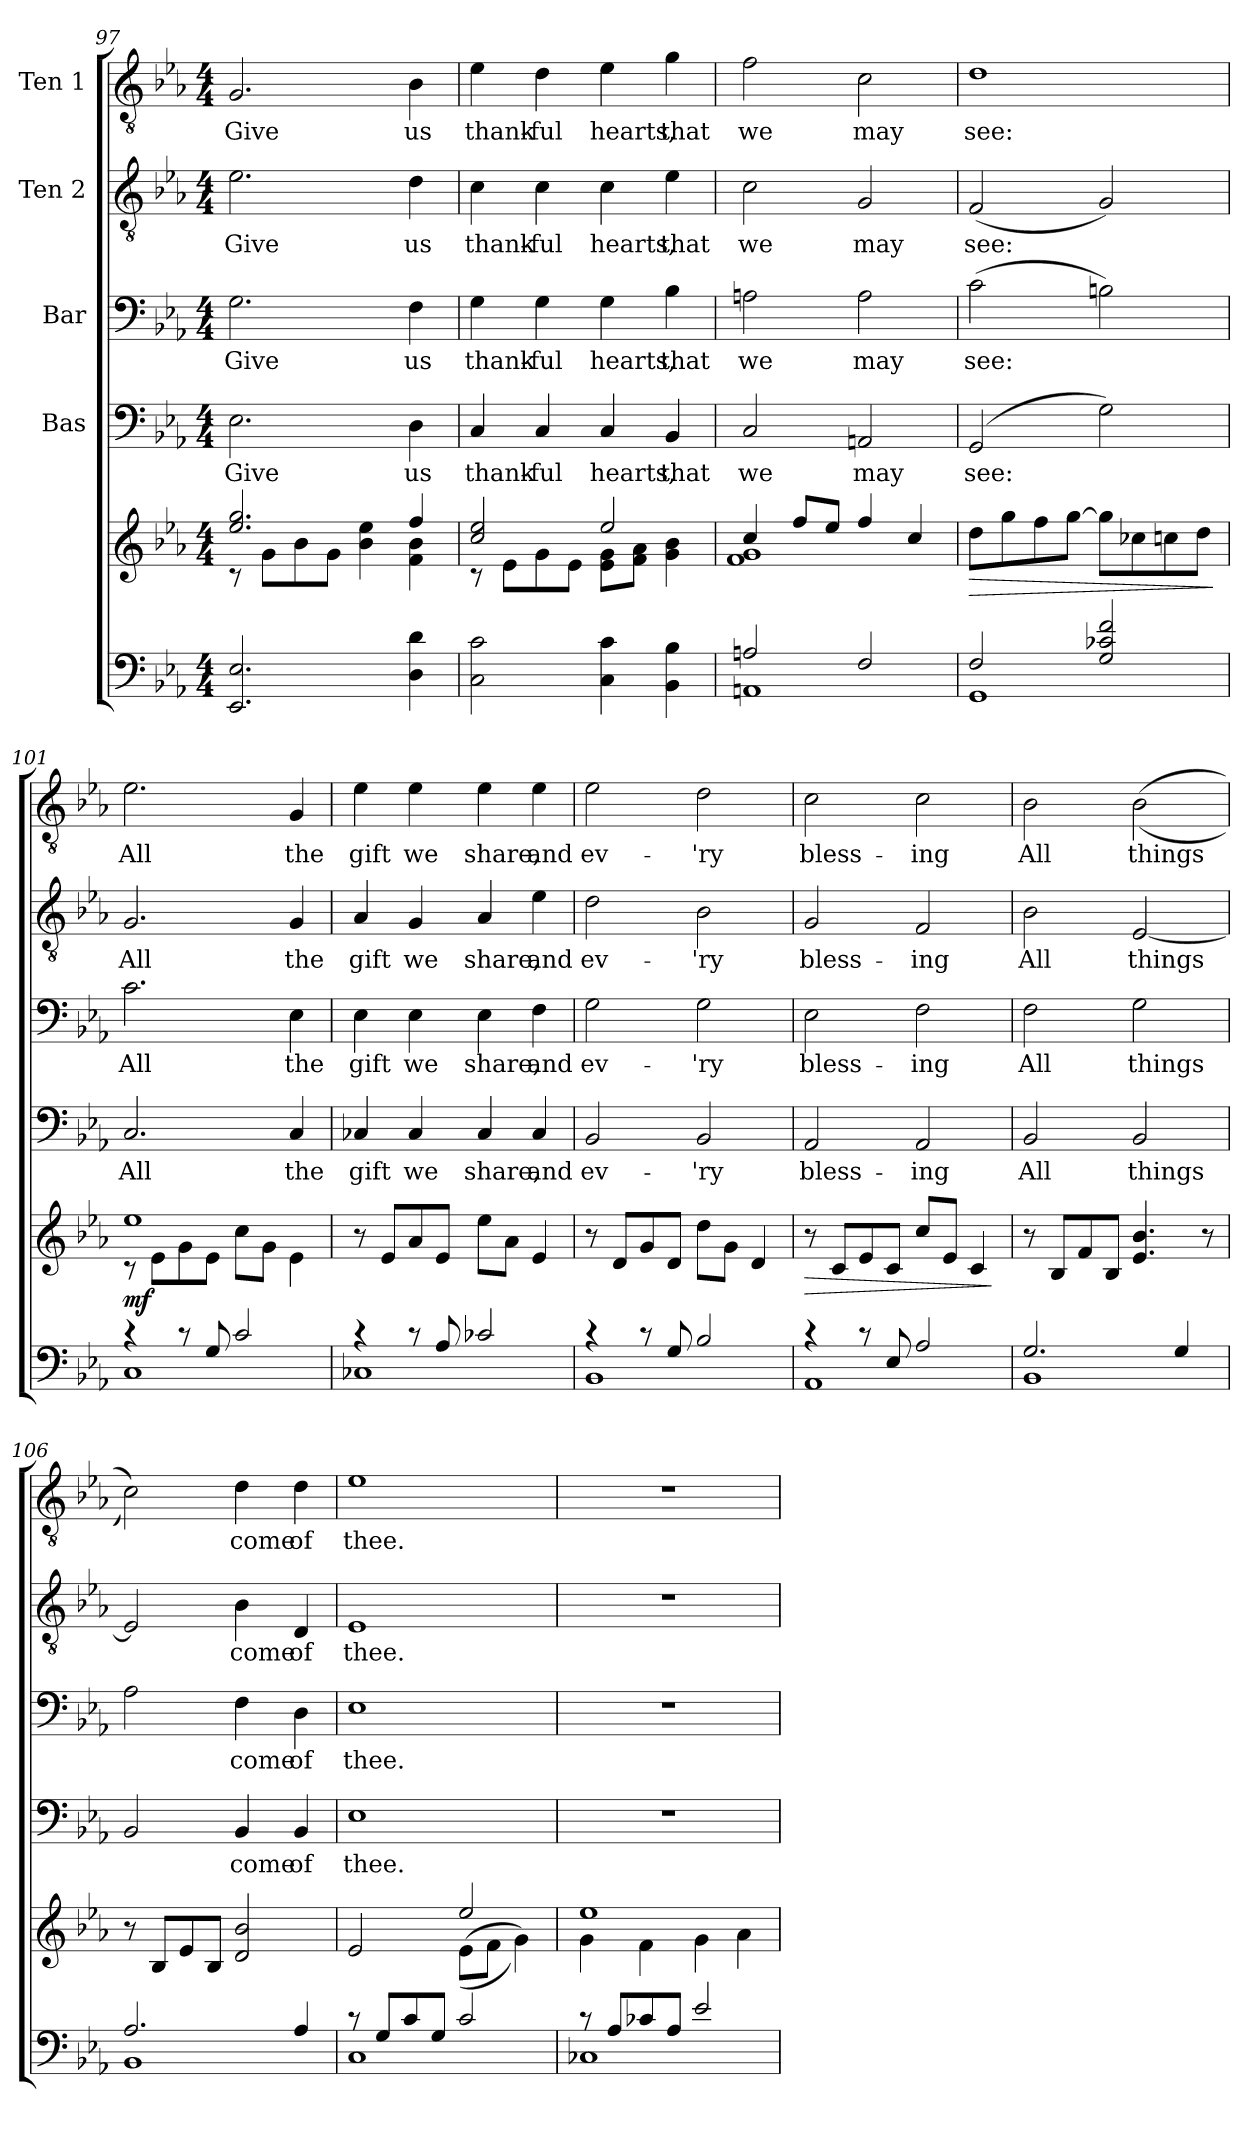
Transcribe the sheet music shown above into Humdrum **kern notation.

**kern	**kern	**dynam	**kern	**text	**kern	**text	**kern	**text	**kern	**text
*part5	*part5	*part5	*part4	*part4	*part3	*part3	*part2	*part2	*part1	*part1
*staff6	*staff5	*staff5/6	*staff4	*staff4	*staff3	*staff3	*staff2	*staff2	*staff1	*staff1
*	*	*	*I"Bas	*	*I"Bar	*	*I"Ten 2	*	*I"Ten 1	*
*clefF4	*clefG2	*	*clefF4	*	*clefF4	*	*clefGv2	*	*clefGv2	*
*k[b-e-a-]	*k[b-e-a-]	*	*k[b-e-a-]	*	*k[b-e-a-]	*	*k[b-e-a-]	*	*k[b-e-a-]	*
*E-:	*E-:	*	*E-:	*	*E-:	*	*E-:	*	*E-:	*
*M4/4	*M4/4	*	*M4/4	*	*M4/4	*	*M4/4	*	*M4/4	*
=97	=97	=97	=97	=97	=97	=97	=97	=97	=97	=97
*	*^	*	*	*	*	*	*	*	*	*
!	!	!	!	!	!LO:LY:b	!	!LO:LY:b	!	!LO:LY:b	!	!LO:LY:b
2.EE-/ 2.E-/	2.ee-/ 2.gg/	8rc	.	2.E-\	Give	2.G\	Give	2.e-\	Give	2.G/	Give
.	.	8g\L	.	.	.	.	.	.	.	.	.
.	.	8b-\	.	.	.	.	.	.	.	.	.
.	.	8g\J	.	.	.	.	.	.	.	.	.
.	.	4b-\ 4ee-\	.	.	.	.	.	.	.	.	.
!	!	!	!	!	!LO:LY:b	!	!LO:LY:b	!	!LO:LY:b	!	!LO:LY:b
4D\ 4d\	4ff/	4f\ 4b-\	.	4D\	us	4F\	us	4d\	us	4B-\	us
=98	=98	=98	=98	=98	=98	=98	=98	=98	=98	=98	=98
!	!	!	!	!	!LO:LY:b	!	!LO:LY:b	!	!LO:LY:b	!	!LO:LY:b
2C\ 2c\	2cc/ 2ee-/	8rc	.	4C/	thank-	4G\	thank-	4c\	thank-	4e-\	thank-
.	.	8e-\L	.	.	.	.	.	.	.	.	.
!	!	!	!	!	!LO:LY:b	!	!LO:LY:b	!	!LO:LY:b	!	!LO:LY:b
.	.	8g\	.	4C/	-ful	4G\	-ful	4c\	-ful	4d\	-ful
.	.	8e-\J	.	.	.	.	.	.	.	.	.
!	!	!	!	!	!LO:LY:b	!	!LO:LY:b	!	!LO:LY:b	!	!LO:LY:b
4C\ 4c\	2ee-/	8e-\ 8g\L	.	4C/	hearts,	4G\	hearts,	4c\	hearts,	4e-\	hearts,
.	.	8f\ 8a-\J	.	.	.	.	.	.	.	.	.
!	!	!	!	!	!LO:LY:b	!	!LO:LY:b	!	!LO:LY:b	!	!LO:LY:b
4BB-\ 4B-\	.	4g\ 4b-\	.	4BB-/	that	4B-\	that	4e-\	that	4g\	that
=99	=99	=99	=99	=99	=99	=99	=99	=99	=99	=99	=99
*^	*	*	*	*	*	*	*	*	*	*	*
!	!	!	!	!	!	!LO:LY:b	!	!LO:LY:b	!	!LO:LY:b	!	!LO:LY:b
2An/	1AAn	4cc/	1f 1g	.	2C/	we	2An\	we	2c\	we	2f\	we
.	.	8ff/L	.	.	.	.	.	.	.	.	.	.
.	.	8ee-/J	.	.	.	.	.	.	.	.	.	.
!	!	!	!	!	!	!LO:LY:b	!	!LO:LY:b	!	!LO:LY:b	!	!LO:LY:b
2F/	.	4ff/	.	.	2AAn/	may	2A\	may	2G/	may	2c\	may
.	.	4cc/	.	.	.	.	.	.	.	.	.	.
*	*	*v	*v	*	*	*	*	*	*	*	*	*
!!LO:PB:g=z
=100	=100	=100	=100	=100	=100	=100	=100	=100	=100	=100	=100
!	!	!	!LO:HP:b	!	!LO:LY:b	!	!LO:LY:b	!	!LO:LY:b	!	!LO:LY:b
2F/	1GG	8dd\L	>	(>2GG/	see:	(2c\	see:	(2F/	see:	1d	see:
.	.	8gg\	.	.	.	.	.	.	.	.	.
.	.	8ff\	.	.	.	.	.	.	.	.	.
.	.	[8gg\J	.	.	.	.	.	.	.	.	.
2G/ 2c-X/ 2f/	.	8gg\L]	.	2G\)	.	2Bn\)	.	2G/)	.	.	.
.	.	8cc-X\	.	.	.	.	.	.	.	.	.
.	.	8ccn\	.	.	.	.	.	.	.	.	.
.	.	8dd\J	.	.	.	.	.	.	.	.	.
*v	*v	*	*	*	*	*	*	*	*	*	*
.	.	]	.	.	.	.	.	.	.	.
=101	=101	=101	=101	=101	=101	=101	=101	=101	=101	=101
*^	*^	*	*	*	*	*	*	*	*	*
!	!	!	!	!LO:DY:a=2	!	!LO:LY:b	!	!LO:LY:b	!	!LO:LY:b	!	!LO:LY:b
4rc	1C	1ee-	8rc	mf	2.C/	All	2.c\	All	2.G/	All	2.e-\	All
.	.	.	8e-\L	.	.	.	.	.	.	.	.	.
8rc	.	.	8g\	.	.	.	.	.	.	.	.	.
8G/	.	.	8e-\J	.	.	.	.	.	.	.	.	.
2c/	.	.	8cc\L	.	.	.	.	.	.	.	.	.
.	.	.	8g\J	.	.	.	.	.	.	.	.	.
!	!	!	!	!	!	!LO:LY:b	!	!LO:LY:b	!	!LO:LY:b	!	!LO:LY:b
.	.	.	4e-\	.	4C/	the	4E-\	the	4G/	the	4G/	the
=102	=102	=102	=102	=102	=102	=102	=102	=102	=102	=102	=102	=102
!	!	!	!	!	!	!LO:LY:b	!	!LO:LY:b	!	!LO:LY:b	!	!LO:LY:b
*	*	*v	*v	*	*	*	*	*	*	*	*	*
4rc	1C-X	8r	.	4C-X/	gift	4E-\	gift	4A-/	gift	4e-\	gift
.	.	8e-/L	.	.	.	.	.	.	.	.	.
!	!	!	!	!	!LO:LY:b	!	!LO:LY:b	!	!LO:LY:b	!	!LO:LY:b
8rc	.	8a-/	.	4C-/	we	4E-\	we	4G/	we	4e-\	we
8A-/	.	8e-/J	.	.	.	.	.	.	.	.	.
!	!	!	!	!	!LO:LY:b	!	!LO:LY:b	!	!LO:LY:b	!	!LO:LY:b
2c-X/	.	8ee-\L	.	4C-/	share,	4E-\	share,	4A-/	share,	4e-\	share,
.	.	8a-\J	.	.	.	.	.	.	.	.	.
!	!	!	!	!	!LO:LY:b	!	!LO:LY:b	!	!LO:LY:b	!	!LO:LY:b
.	.	4e-/	.	4C-/	and	4F\	and	4e-\	and	4e-\	and
=103	=103	=103	=103	=103	=103	=103	=103	=103	=103	=103	=103
!	!	!	!	!	!LO:LY:b	!	!LO:LY:b	!	!LO:LY:b	!	!LO:LY:b
4rc	1BB-	8r	.	2BB-/	ev-	2G\	ev-	2d\	ev-	2e-\	ev-
.	.	8d/L	.	.	.	.	.	.	.	.	.
8rc	.	8g/	.	.	.	.	.	.	.	.	.
8G/	.	8d/J	.	.	.	.	.	.	.	.	.
!	!	!	!	!	!LO:LY:b	!	!LO:LY:b	!	!LO:LY:b	!	!LO:LY:b
2B-/	.	8dd\L	.	2BB-/	-'ry	2G\	-'ry	2B-\	-'ry	2d\	-'ry
.	.	8g\J	.	.	.	.	.	.	.	.	.
.	.	4d/	.	.	.	.	.	.	.	.	.
=104	=104	=104	=104	=104	=104	=104	=104	=104	=104	=104	=104
!	!	!	!LO:HP:b	!	!LO:LY:b	!	!LO:LY:b	!	!LO:LY:b	!	!LO:LY:b
4rc	1AA-	8r	>	2AA-/	bless-	2E-\	bless-	2G/	bless-	2c\	bless-
.	.	8c/L	.	.	.	.	.	.	.	.	.
8rc	.	8e-/	.	.	.	.	.	.	.	.	.
8E-/	.	8c/J	.	.	.	.	.	.	.	.	.
!	!	!	!	!	!LO:LY:b	!	!LO:LY:b	!	!LO:LY:b	!	!LO:LY:b
2A-/	.	8cc/L	.	2AA-/	-ing	2F\	-ing	2F/	-ing	2c\	-ing
.	.	8e-/J	.	.	.	.	.	.	.	.	.
.	.	4c/	.	.	.	.	.	.	.	.	.
*v	*v	*	*	*	*	*	*	*	*	*	*
.	.	]	.	.	.	.	.	.	.	.
=105	=105	=105	=105	=105	=105	=105	=105	=105	=105	=105
*^	*	*	*	*	*	*	*	*	*	*
!	!	!	!	!	!LO:LY:b	!	!LO:LY:b	!	!LO:LY:b	!	!LO:LY:b
2.G/	1BB-	8r	.	2BB-/	All	2F\	All	2B-\	All	2B-\	All
.	.	8B-/L	.	.	.	.	.	.	.	.	.
.	.	8f/	.	.	.	.	.	.	.	.	.
.	.	8B-/J	.	.	.	.	.	.	.	.	.
!	!	!	!	!	!LO:LY:b	!	!LO:LY:b	!	!LO:LY:b	!	!LO:LY:b
.	.	4.e-/ 4.b-/	.	2BB-/	things	2G\	things	[2E-/	things	((2B-\	things
4G/	.	.	.	.	.	.	.	.	.	.	.
.	.	8r	.	.	.	.	.	.	.	.	.
!!LO:LB:g=z
=106	=106	=106	=106	=106	=106	=106	=106	=106	=106	=106	=106
2.A-/	1BB-	8r	.	2BB-/	.	2A-\	.	2E-/]	.	2c\))	.
.	.	8B-/L	.	.	.	.	.	.	.	.	.
.	.	8e-/	.	.	.	.	.	.	.	.	.
.	.	8B-/J	.	.	.	.	.	.	.	.	.
!	!	!	!	!	!LO:LY:b	!	!LO:LY:b	!	!LO:LY:b	!	!LO:LY:b
.	.	2d/ 2b-/	.	4BB-/	come	4F\	come	4B-\	come	4d\	come
!	!	!	!	!	!LO:LY:b	!	!LO:LY:b	!	!LO:LY:b	!	!LO:LY:b
4A-/	.	.	.	4BB-/	of	4D\	of	4D/	of	4d\	of
=107	=107	=107	=107	=107	=107	=107	=107	=107	=107	=107	=107
*	*	*^	*	*	*	*	*	*	*	*	*
!	!	!	!	!	!	!LO:LY:b	!	!LO:LY:b	!	!LO:LY:b	!	!LO:LY:b
8rc	1C	2e-/	2ryy	.	1E-	thee.	1E-	thee.	1E-	thee.	1e-	thee.
8G/L	.	.	.	.	.	.	.	.	.	.	.	.
8c/	.	.	.	.	.	.	.	.	.	.	.	.
8G/J	.	.	.	.	.	.	.	.	.	.	.	.
2c/	.	2ee-/	((8e-\L	.	.	.	.	.	.	.	.	.
.	.	.	8f\J	.	.	.	.	.	.	.	.	.
.	.	.	4g\))	.	.	.	.	.	.	.	.	.
=108	=108	=108	=108	=108	=108	=108	=108	=108	=108	=108	=108	=108
8rc	1C-X	1ee-	4g\	.	1r	.	1r	.	1r	.	1r	.
8A-/L	.	.	.	.	.	.	.	.	.	.	.	.
8c-X/	.	.	4f\	.	.	.	.	.	.	.	.	.
8A-/J	.	.	.	.	.	.	.	.	.	.	.	.
2e-/	.	.	4g\	.	.	.	.	.	.	.	.	.
.	.	.	4a-\	.	.	.	.	.	.	.	.	.
*v	*v	*	*	*	*	*	*	*	*	*	*	*
*	*v	*v	*	*	*	*	*	*	*	*	*
=	=	=	=	=	=	=	=	=	=	=
*-	*-	*-	*-	*-	*-	*-	*-	*-	*-	*-
